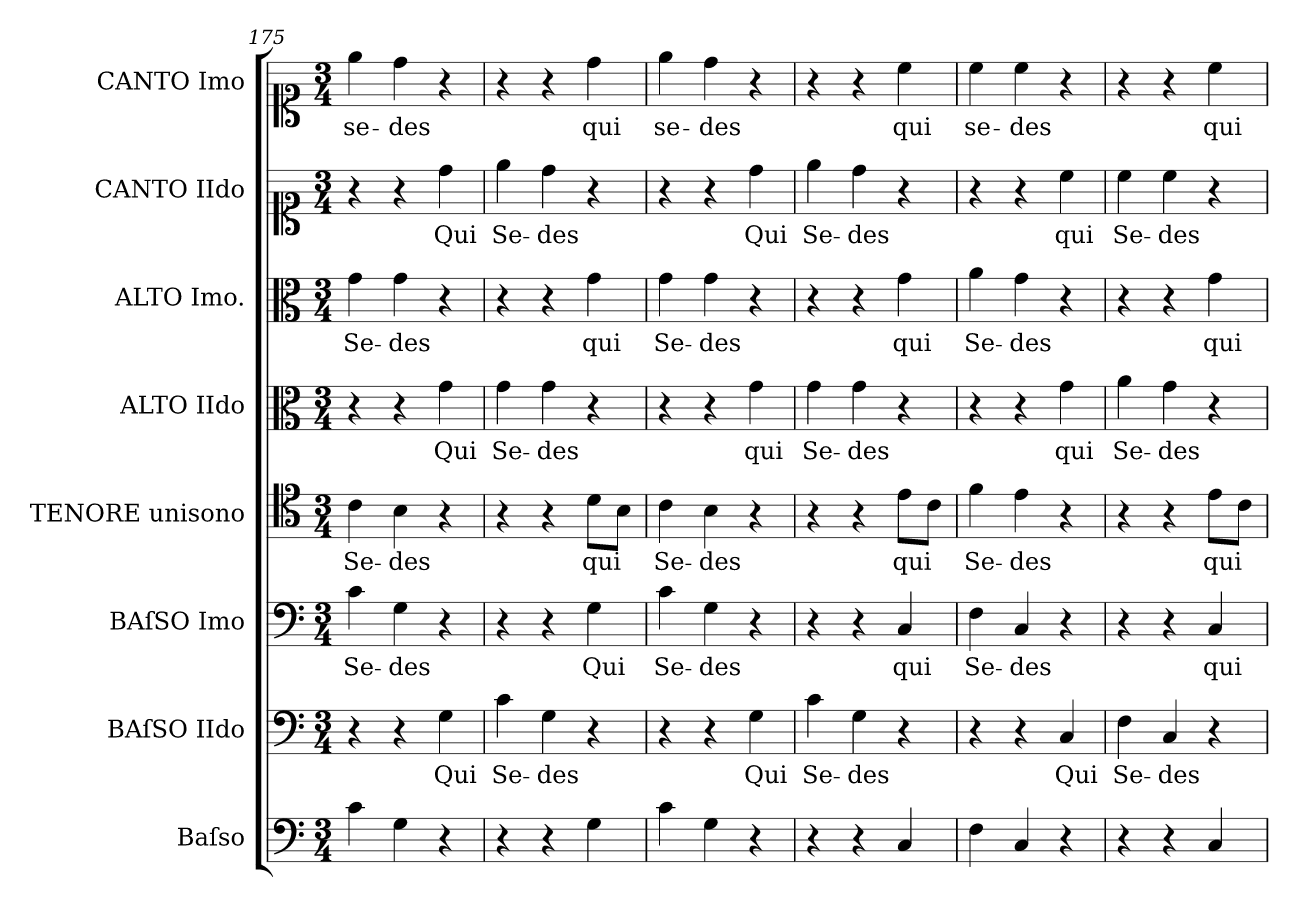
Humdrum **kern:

**kern	**kern	**text	**kern	**text	**kern	**text	**kern	**text	**kern	**text	**kern	**text	**kern	**text
*part8	*part7	*part7	*part6	*part6	*part5	*part5	*part4	*part4	*part3	*part3	*part2	*part2	*part1	*part1
*staff8	*staff7	*staff7	*staff6	*staff6	*staff5	*staff5	*staff4	*staff4	*staff3	*staff3	*staff2	*staff2	*staff1	*staff1
*I"Baſso	*I"BAſSO IIdo	*	*I"BAſSO Imo	*	*I"TENORE unisono	*	*I"ALTO IIdo	*	*I"ALTO Imo.	*	*I"CANTO IIdo	*	*I"CANTO Imo	*
*	*I'B 2	*	*I'B 1	*	*I'T	*	*I'A 2	*	*I'A 1	*	*	*	*	*
*clefF4	*clefF4	*	*clefF4	*	*clefC4	*	*clefC3	*	*clefC3	*	*clefC1	*	*clefC1	*
*k[]	*k[]	*	*k[]	*	*k[]	*	*k[]	*	*k[]	*	*k[]	*	*k[]	*
*C:	*C:	*	*C:	*	*C:	*	*C:	*	*C:	*	*C:	*	*C:	*
*M3/4	*M3/4	*	*M3/4	*	*M3/4	*	*M3/4	*	*M3/4	*	*M3/4	*	*M3/4	*
=175	=175	=175	=175	=175	=175	=175	=175	=175	=175	=175	=175	=175	=175	=175
!	!	!	!	!LO:LY:i	!	!	!	!	!	!	!	!	!	!
4c\	4r	.	4c\	Se-	4c\	Se-	4r	.	4g\	Se-	4r	.	4ee\	se-
!	!	!	!	!LO:LY:i	!	!	!	!	!	!	!	!	!	!
4G\	4r	.	4G\	-des	4B\	-des	4r	.	4g\	-des	4r	.	4dd\	-des
!	!	!LO:LY:i	!	!	!	!	!	!LO:LY:i	!	!	!	!LO:LY:i	!	!
4r	4G\	Qui	4r	.	4r	.	4g\	Qui	4r	.	4dd\	Qui	4r	.
=176	=176	=176	=176	=176	=176	=176	=176	=176	=176	=176	=176	=176	=176	=176
!	!	!LO:LY:i	!	!	!	!	!	!LO:LY:i	!	!	!	!LO:LY:i	!	!
4r	4c\	Se-	4r	.	4r	.	4g\	Se-	4r	.	4ee\	Se-	4r	.
!	!	!LO:LY:i	!	!	!	!	!	!LO:LY:i	!	!	!	!LO:LY:i	!	!
4r	4G\	-des	4r	.	4r	.	4g\	-des	4r	.	4dd\	-des	4r	.
!	!	!	!	!LO:LY:i	!	!LO:LY:i	!	!	!	!LO:LY:i	!	!	!	!LO:LY:i
4G\	4r	.	4G\	Qui	8d\L	qui	4r	.	4g\	qui	4r	.	4dd\	qui
.	.	.	.	.	8B\J	.	.	.	.	.	.	.	.	.
=177	=177	=177	=177	=177	=177	=177	=177	=177	=177	=177	=177	=177	=177	=177
!	!	!	!	!LO:LY:i	!	!LO:LY:i	!	!	!	!LO:LY:i	!	!	!	!LO:LY:i
4c\	4r	.	4c\	Se-	4c\	Se-	4r	.	4g\	Se-	4r	.	4ee\	se-
!	!	!	!	!LO:LY:i	!	!LO:LY:i	!	!	!	!LO:LY:i	!	!	!	!LO:LY:i
4G\	4r	.	4G\	-des	4B\	-des	4r	.	4g\	-des	4r	.	4dd\	-des
!	!	!LO:LY:i	!	!	!	!	!	!	!	!	!	!LO:LY:i	!	!
4r	4G\	Qui	4r	.	4r	.	4g\	qui	4r	.	4dd\	Qui	4r	.
=178	=178	=178	=178	=178	=178	=178	=178	=178	=178	=178	=178	=178	=178	=178
!	!	!LO:LY:i	!	!	!	!	!	!	!	!	!	!LO:LY:i	!	!
4r	4c\	Se-	4r	.	4r	.	4g\	Se-	4r	.	4ee\	Se-	4r	.
!	!	!LO:LY:i	!	!	!	!	!	!	!	!	!	!LO:LY:i	!	!
4r	4G\	-des	4r	.	4r	.	4g\	-des	4r	.	4dd\	-des	4r	.
!	!	!	!	!	!	!LO:LY:i	!	!	!	!LO:LY:i	!	!	!	!LO:LY:i
4C/	4r	.	4C/	qui	8e\L	qui	4r	.	4g\	qui	4r	.	4cc\	qui
.	.	.	.	.	8c\J	.	.	.	.	.	.	.	.	.
=179	=179	=179	=179	=179	=179	=179	=179	=179	=179	=179	=179	=179	=179	=179
!	!	!	!	!	!	!LO:LY:i	!	!	!	!LO:LY:i	!	!	!	!LO:LY:i
4F\	4r	.	4F\	Se-	4f\	Se-	4r	.	4a\	Se-	4r	.	4cc\	se-
!	!	!	!	!	!	!LO:LY:i	!	!	!	!LO:LY:i	!	!	!	!LO:LY:i
4C/	4r	.	4C/	-des	4e\	-des	4r	.	4g\	-des	4r	.	4cc\	-des
!	!	!LO:LY:i	!	!	!	!	!	!LO:LY:i	!	!	!	!	!	!
4r	4C/	Qui	4r	.	4r	.	4g\	qui	4r	.	4cc\	qui	4r	.
=180	=180	=180	=180	=180	=180	=180	=180	=180	=180	=180	=180	=180	=180	=180
!	!	!LO:LY:i	!	!	!	!	!	!LO:LY:i	!	!	!	!	!	!
4r	4F\	Se-	4r	.	4r	.	4a\	Se-	4r	.	4cc\	Se-	4r	.
!	!	!LO:LY:i	!	!	!	!	!	!LO:LY:i	!	!	!	!	!	!
4r	4C/	-des	4r	.	4r	.	4g\	-des	4r	.	4cc\	-des	4r	.
!	!	!	!	!LO:LY:i	!	!LO:LY:i	!	!	!	!LO:LY:i	!	!	!	!
4C/	4r	.	4C/	qui	8e\L	qui	4r	.	4g\	qui	4r	.	4cc\	qui
.	.	.	.	.	8c\J	.	.	.	.	.	.	.	.	.
=	=	=	=	=	=	=	=	=	=	=	=	=	=	=
*-	*-	*-	*-	*-	*-	*-	*-	*-	*-	*-	*-	*-	*-	*-
